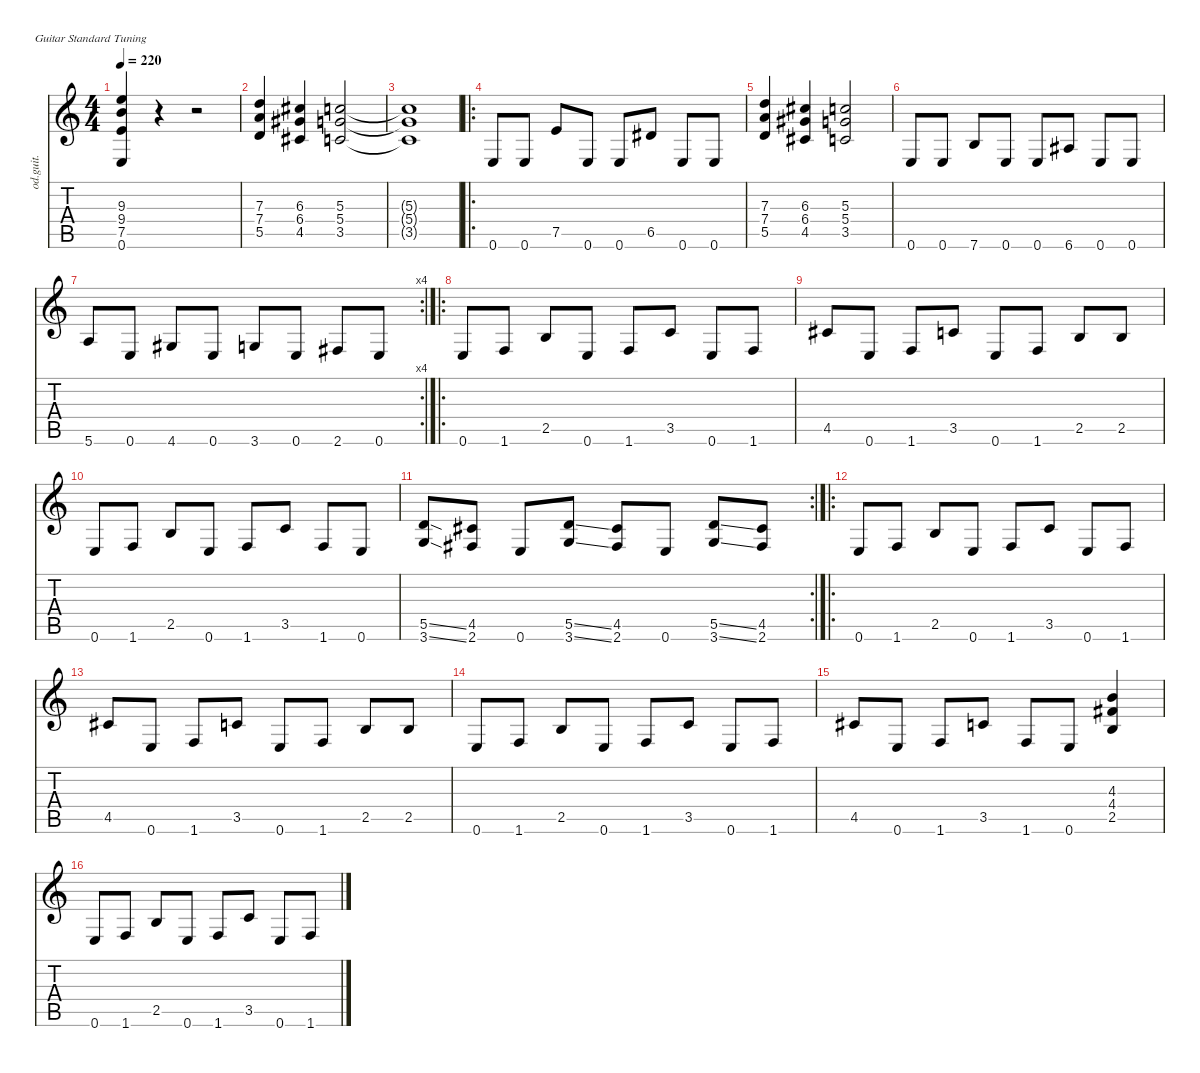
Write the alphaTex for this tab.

\defaultSystemsLayout 4
\hideDynamics
\bracketExtendMode nobrackets
\track ("Guitar 2 (Main Lead)" "od.guit.") {mute instrument overdrivenguitar}
\staff {score tabs}
\tuning (E4 B3 G3 D3 A2 E2)
\ts (4 4)
\tempo 220
\clef g2
\ks c
(9.3 9.4 7.5 0.6).4{dy f instrument overdrivenguitar} r.4 r.2 |
(7.3 7.4 5.5).4 (6.3{acc #} 6.4{acc #} 4.5{acc #}).4 (5.3 5.4 3.5).2 |
(5.3{t} 5.4{t} 3.5{t}).1 |
\ro
0.6.8 0.6.8 7.5.8 0.6.8 0.6.8 6.5{acc #}.8 0.6.8 0.6.8 |
(7.3 7.4 5.5).4 (6.3{acc #} 6.4{acc #} 4.5{acc #}).4 (5.3 5.4 3.5).2 |
0.6.8 0.6.8 7.6.8 0.6.8 0.6.8 6.6{acc #}.8 0.6.8 0.6.8 |
\rc 4
5.6.8 0.6.8 4.6{acc #}.8 0.6.8 3.6.8 0.6.8 2.6{acc #}.8 0.6.8 |
\ro
0.6.8 1.6.8 2.5.8 0.6.8 1.6.8 3.5.8 0.6.8 1.6.8 |
4.5{acc #}.8 0.6.8 1.6.8 3.5.8 0.6.8 1.6.8 2.5.8 2.5.8 |
0.6.8 1.6.8 2.5.8 0.6.8 1.6.8 3.5.8 1.6.8 0.6.8 |
\rc 2
(5.5{ss} 3.6{ss}).8 (4.5{acc #} 2.6{acc #}).8 0.6.8 (5.5{ss} 3.6{ss}).8 (4.5{acc #} 2.6{acc #}).8 0.6.8 (5.5{ss} 3.6{ss}).8 (4.5{acc #} 2.6{acc #}).8 |
\ro
0.6.8 1.6.8 2.5.8 0.6.8 1.6.8 3.5.8 0.6.8 1.6.8 |
4.5{acc #}.8 0.6.8 1.6.8 3.5.8 0.6.8 1.6.8 2.5.8 2.5.8 |
0.6.8 1.6.8 2.5.8 0.6.8 1.6.8 3.5.8 0.6.8 1.6.8 |
4.5{acc #}.8 0.6.8 1.6.8 3.5.8 1.6.8 0.6.8 (4.3 4.4{acc #} 2.5).4 |
0.6.8 1.6.8 2.5.8 0.6.8 1.6.8 3.5.8 0.6.8 1.6.8
